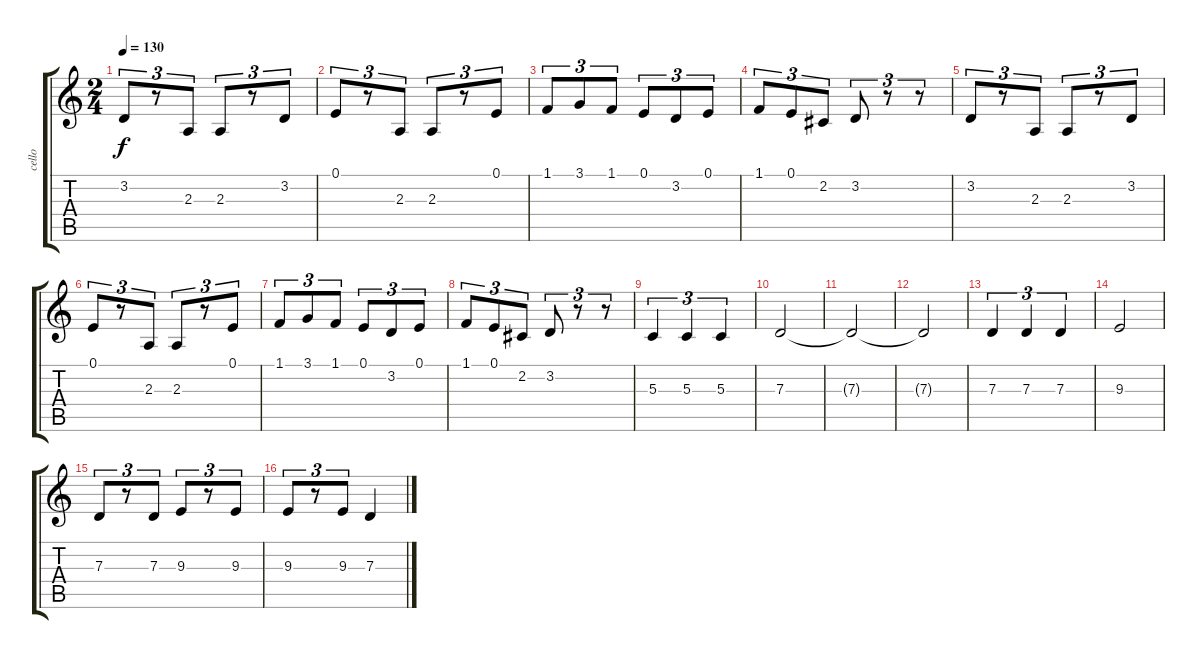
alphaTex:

\track ("cello" "cello") {instrument cello}
\staff {score tabs}
\tuning (E4 B3 G3 D3 A2 E2) {hide}
\ts (2 4)
\tempo 130
\clef g2
\ks c
3.2.8{tu (3 2) dy f} r.8{tu (3 2)} 2.3.8{tu (3 2)} 2.3.8{tu (3 2)} r.8{tu (3 2)} 3.2.8{tu (3 2)} |
0.1.8{tu (3 2)} r.8{tu (3 2)} 2.3.8{tu (3 2)} 2.3.8{tu (3 2)} r.8{tu (3 2)} 0.1.8{tu (3 2)} |
1.1.8{tu (3 2)} 3.1.8{tu (3 2)} 1.1.8{tu (3 2)} 0.1.8{tu (3 2)} 3.2.8{tu (3 2)} 0.1.8{tu (3 2)} |
1.1.8{tu (3 2)} 0.1.8{tu (3 2)} 2.2.8{tu (3 2)} 3.2.8{tu (3 2)} r.8{tu (3 2)} r.8{tu (3 2)} |
3.2.8{tu (3 2)} r.8{tu (3 2)} 2.3.8{tu (3 2)} 2.3.8{tu (3 2)} r.8{tu (3 2)} 3.2.8{tu (3 2)} |
0.1.8{tu (3 2)} r.8{tu (3 2)} 2.3.8{tu (3 2)} 2.3.8{tu (3 2)} r.8{tu (3 2)} 0.1.8{tu (3 2)} |
1.1.8{tu (3 2)} 3.1.8{tu (3 2)} 1.1.8{tu (3 2)} 0.1.8{tu (3 2)} 3.2.8{tu (3 2)} 0.1.8{tu (3 2)} |
1.1.8{tu (3 2)} 0.1.8{tu (3 2)} 2.2.8{tu (3 2)} 3.2.8{tu (3 2)} r.8{tu (3 2)} r.8{tu (3 2)} |
5.3.4{tu (3 2)} 5.3.4{tu (3 2)} 5.3.4{tu (3 2)} |
7.3.2 |
7.3{t}.2 |
7.3{t}.2 |
7.3.4{tu (3 2)} 7.3.4{tu (3 2)} 7.3.4{tu (3 2)} |
9.3.2 |
7.3.8{tu (3 2)} r.8{tu (3 2)} 7.3.8{tu (3 2)} 9.3.8{tu (3 2)} r.8{tu (3 2)} 9.3.8{tu (3 2)} |
9.3.8{tu (3 2)} r.8{tu (3 2)} 9.3.8{tu (3 2)} 7.3.4
